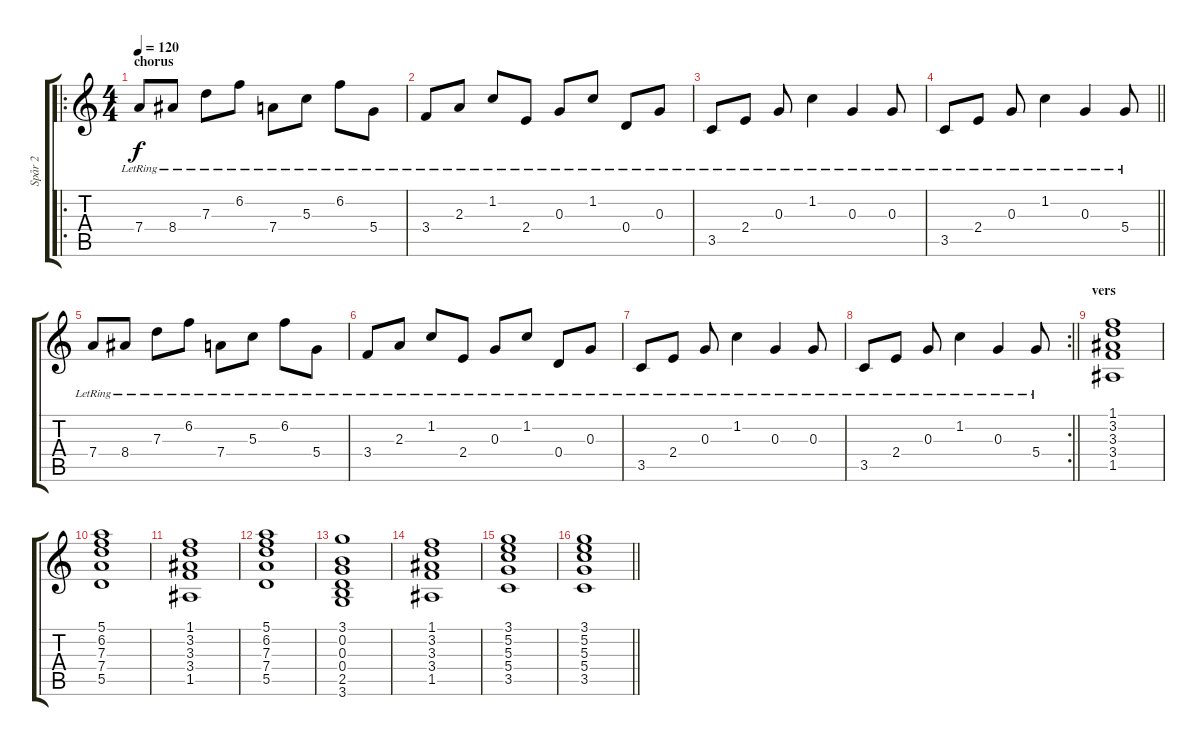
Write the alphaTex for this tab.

\track ("Spår 2" "Spår 2") {instrument electricguitarjazz}
\staff {score tabs}
\tuning (E4 B3 G3 D3 A2 E2) {hide}
\ro
\ts (4 4)
\section ("" "chorus")
\tempo 120
\clef g2
\ks c
7.4{lr}.8{dy f} 8.4{lr}.8 7.3{lr}.8 6.2{lr}.8 7.4{lr}.8 5.3{lr}.8 6.2{lr}.8 5.4{lr}.8 |
3.4{lr}.8 2.3{lr}.8 1.2{lr}.8 2.4{lr}.8 0.3{lr}.8 1.2{lr}.8 0.4{lr}.8 0.3{lr}.8 |
3.5{lr}.8 2.4{lr}.8 0.3{lr}.8 1.2{lr}.4 0.3{lr}.4 0.3{lr}.8 |
\barLineRight lightlight
3.5{lr}.8 2.4{lr}.8 0.3{lr}.8 1.2{lr}.4 0.3{lr}.4 5.4{lr}.8 |
7.4{lr}.8 8.4{lr}.8 7.3{lr}.8 6.2{lr}.8 7.4{lr}.8 5.3{lr}.8 6.2{lr}.8 5.4{lr}.8 |
3.4{lr}.8 2.3{lr}.8 1.2{lr}.8 2.4{lr}.8 0.3{lr}.8 1.2{lr}.8 0.4{lr}.8 0.3{lr}.8 |
3.5{lr}.8 2.4{lr}.8 0.3{lr}.8 1.2{lr}.4 0.3{lr}.4 0.3{lr}.8 |
\rc 2
\barLineRight lightlight
3.5{lr}.8 2.4{lr}.8 0.3{lr}.8 1.2{lr}.4 0.3{lr}.4 5.4{lr}.8 |
\section ("" "vers")
(1.1 3.2 3.3 3.4 1.5).1 |
(5.1 6.2 7.3 7.4 5.5).1 |
(1.1 3.2 3.3 3.4 1.5).1 |
(5.1 6.2 7.3 7.4 5.5).1 |
(3.1 0.2 0.3 0.4 2.5 3.6).1 |
(1.1 3.2 3.3 3.4 1.5).1 |
(3.1 5.2 5.3 5.4 3.5).1 |
\barLineRight lightlight
(3.1 5.2 5.3 5.4 3.5).1
